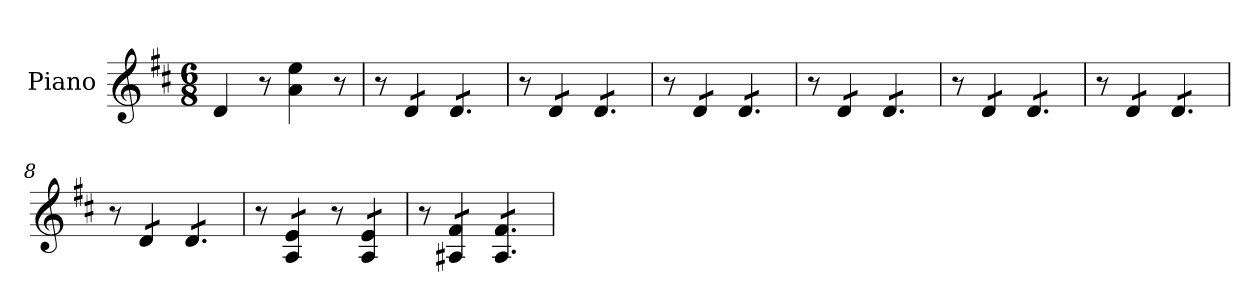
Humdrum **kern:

**kern
*part1
*staff1
*I"Piano
*I'Pno.
*clefG2
*k[f#c#]
*M6/8
=1
4d/
8r
4a\ 4ee\
8r
=2
8r
*tremolo
8d/L
8d/J
8d/L
8d/
8d/J
=3
8r
8d/L
8d/J
8d/L
8d/
8d/J
=4
8r
8d/L
8d/J
8d/L
8d/
8d/J
=5
8r
8d/L
8d/J
8d/L
8d/
8d/J
=6
8r
8d/L
8d/J
8d/L
8d/
8d/J
=7
8r
8d/L
8d/J
8d/L
8d/
8d/J
=8
8r
8d/L
8d/J
8d/L
8d/
8d/J
=9
8r
8A/ 8e/L
8A/ 8e/J
8r
8A/ 8e/L
8A/ 8e/J
=10
8r
8A#X/ 8f#/L
8A#X/ 8f#/J
8A#/ 8f#/L
8A#/ 8f#/
8A#/ 8f#/J
*Xtremolo
=
*-
